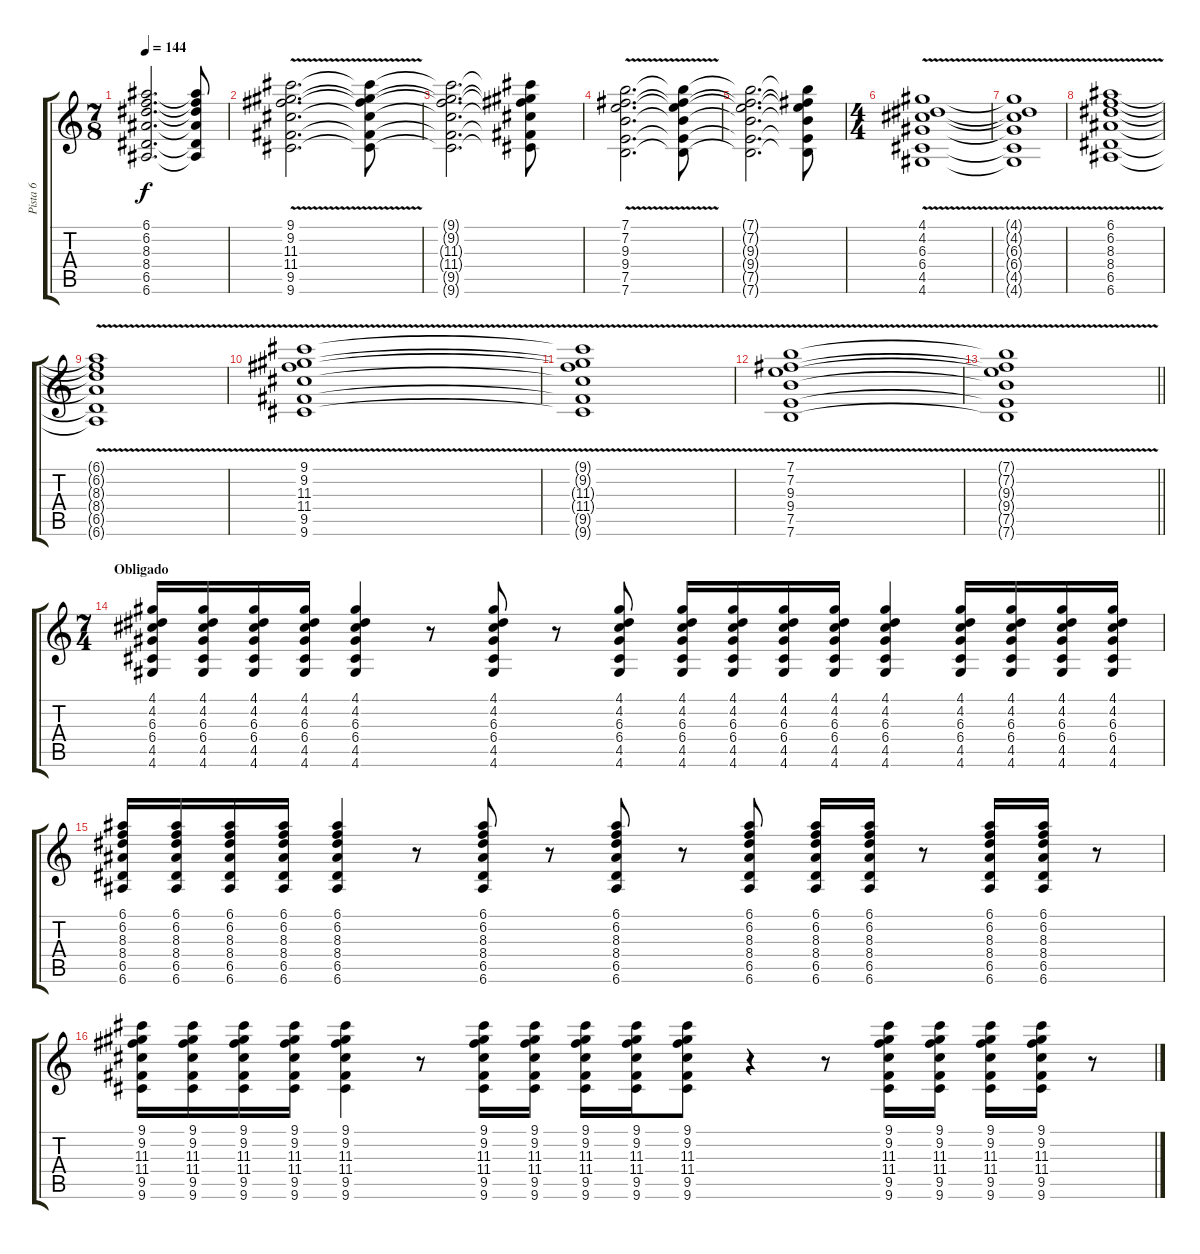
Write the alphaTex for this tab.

\track ("Pista 6" "Pista 6") {instrument distortionguitar}
\staff {score tabs}
\tuning (E4 B3 G3 D3 A2 E2) {hide}
\ts (7 8)
\tempo 144
\clef g2
\ks c
(6.1{t} 6.2{t} 8.3{t} 8.4{t} 6.5{t} 6.6{t}).2{d dy f} (6.1{t} 6.2{t} 8.3{t} 8.4{t} 6.5{t} 6.6{t}).8 |
(9.1{v} 9.2{v} 11.3{v} 11.4{v} 9.5{v} 9.6{v}).2{d} (9.1{t} 9.2{t} 11.3{t} 11.4{t} 9.5{t} 9.6{t}).8 |
(9.1{t} 9.2{t} 11.3{t} 11.4{t} 9.5{t} 9.6{t}).2{d} (9.1{t} 9.2{t} 11.3{t} 11.4{t} 9.5{t} 9.6{t}).8 |
(7.1{v} 7.2{v} 9.3{v} 9.4{v} 7.5{v} 7.6{v}).2{d} (7.1{t} 7.2{t} 9.3{t} 9.4{t} 7.5{t} 7.6{t}).8 |
(7.1{t} 7.2{t} 9.3{t} 9.4{t} 7.5{t} 7.6{t}).2{d} (7.1{t} 7.2{t} 9.3{t} 9.4{t} 7.5{t} 7.6{t}).8 |
\ts (4 4)
(4.1{v} 4.2{v} 6.3{v} 6.4{v} 4.5{v} 4.6{v}).1{volume 13} |
(4.1{t} 4.2{t} 6.3{t} 6.4{t} 4.5{t} 4.6{t}).1 |
(6.1{v} 6.2{v} 8.3{v} 8.4{v} 6.5{v} 6.6{v}).1 |
(6.1{t} 6.2{t} 8.3{t} 8.4{t} 6.5{t} 6.6{t}).1 |
(9.1{v} 9.2{v} 11.3{v} 11.4{v} 9.5{v} 9.6{v}).1 |
(9.1{t} 9.2{t} 11.3{t} 11.4{t} 9.5{t} 9.6{t}).1 |
(7.1{v} 7.2{v} 9.3{v} 9.4{v} 7.5{v} 7.6{v}).1 |
\barLineRight lightlight
(7.1{t} 7.2{t} 9.3{t} 9.4{t} 7.5{t} 7.6{t}).1 |
\ts (7 4)
\section ("" "Obligado")
(4.1 4.2 6.3 6.4 4.5 4.6).16 (4.1 4.2 6.3 6.4 4.5 4.6).16 (4.1 4.2 6.3 6.4 4.5 4.6).16 (4.1 4.2 6.3 6.4 4.5 4.6).16 (4.1 4.2 6.3 6.4 4.5 4.6).4 r.8 (4.1 4.2 6.3 6.4 4.5 4.6).8 r.8 (4.1 4.2 6.3 6.4 4.5 4.6).8 (4.1 4.2 6.3 6.4 4.5 4.6).16 (4.1 4.2 6.3 6.4 4.5 4.6).16 (4.1 4.2 6.3 6.4 4.5 4.6).16 (4.1 4.2 6.3 6.4 4.5 4.6).16 (4.1 4.2 6.3 6.4 4.5 4.6).4 (4.1 4.2 6.3 6.4 4.5 4.6).16 (4.1 4.2 6.3 6.4 4.5 4.6).16 (4.1 4.2 6.3 6.4 4.5 4.6).16 (4.1 4.2 6.3 6.4 4.5 4.6).16 |
(6.1 6.2 8.3 8.4 6.5 6.6).16 (6.1 6.2 8.3 8.4 6.5 6.6).16 (6.1 6.2 8.3 8.4 6.5 6.6).16 (6.1 6.2 8.3 8.4 6.5 6.6).16 (6.1 6.2 8.3 8.4 6.5 6.6).4 r.8 (6.1 6.2 8.3 8.4 6.5 6.6).8 r.8 (6.1 6.2 8.3 8.4 6.5 6.6).8 r.8 (6.1 6.2 8.3 8.4 6.5 6.6).8 (6.1 6.2 8.3 8.4 6.5 6.6).16 (6.1 6.2 8.3 8.4 6.5 6.6).16 r.8 (6.1 6.2 8.3 8.4 6.5 6.6).16 (6.1 6.2 8.3 8.4 6.5 6.6).16 r.8 |
(9.1 9.2 11.3 11.4 9.5 9.6).16 (9.1 9.2 11.3 11.4 9.5 9.6).16 (9.1 9.2 11.3 11.4 9.5 9.6).16 (9.1 9.2 11.3 11.4 9.5 9.6).16 (9.1 9.2 11.3 11.4 9.5 9.6).4 r.8 (9.1 9.2 11.3 11.4 9.5 9.6).16 (9.1 9.2 11.3 11.4 9.5 9.6).16 (9.1 9.2 11.3 11.4 9.5 9.6).16 (9.1 9.2 11.3 11.4 9.5 9.6).16 (9.1 9.2 11.3 11.4 9.5 9.6).8 r.4 r.8 (9.1 9.2 11.3 11.4 9.5 9.6).16 (9.1 9.2 11.3 11.4 9.5 9.6).16 (9.1 9.2 11.3 11.4 9.5 9.6).16 (9.1 9.2 11.3 11.4 9.5 9.6).16 r.8
